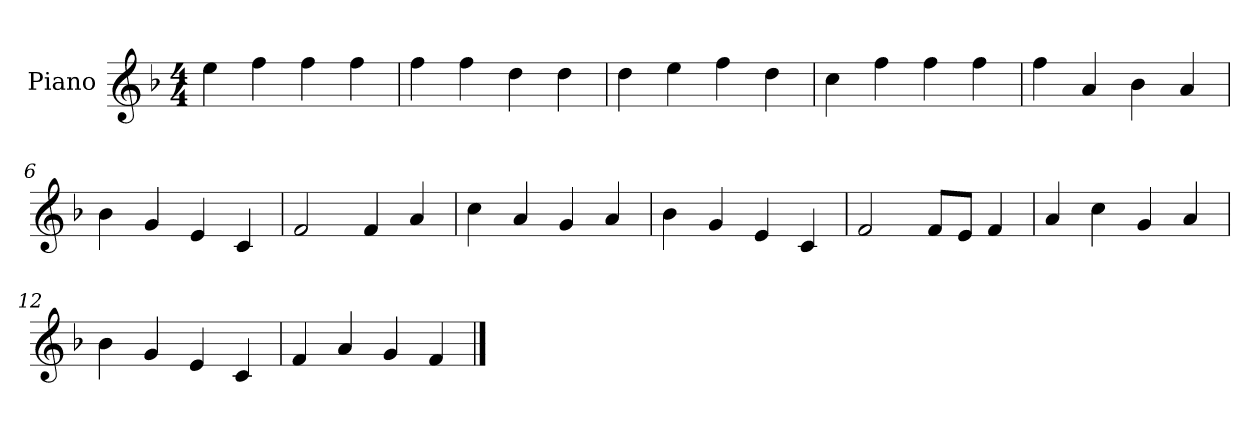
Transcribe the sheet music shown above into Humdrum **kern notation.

**kern
*part1
*staff1
*I"Piano
*I'P-no
*clefG2
*k[b-]
*M4/4
*MM90
=1
4ee\
4ff\
4ff\
4ff\
=2
4ff\
4ff\
4dd\
4dd\
=3
4dd\
4ee\
4ff\
4dd\
=4
4cc\
4ff\
4ff\
4ff\
=5
4ff\
4a/
4b-\
4a/
=6
4b-\
4g/
4e/
4c/
=7
2f/
4f/
4a/
=8
4cc\
4a/
4g/
4a/
!!LO:LB:g=z
=9
4b-\
4g/
4e/
4c/
=10
2f/
8f/L
8e/J
4f/
=11
4a/
4cc\
4g/
4a/
=12
4b-\
4g/
4e/
4c/
=13
4f/
4a/
4g/
4f/
==
*-
